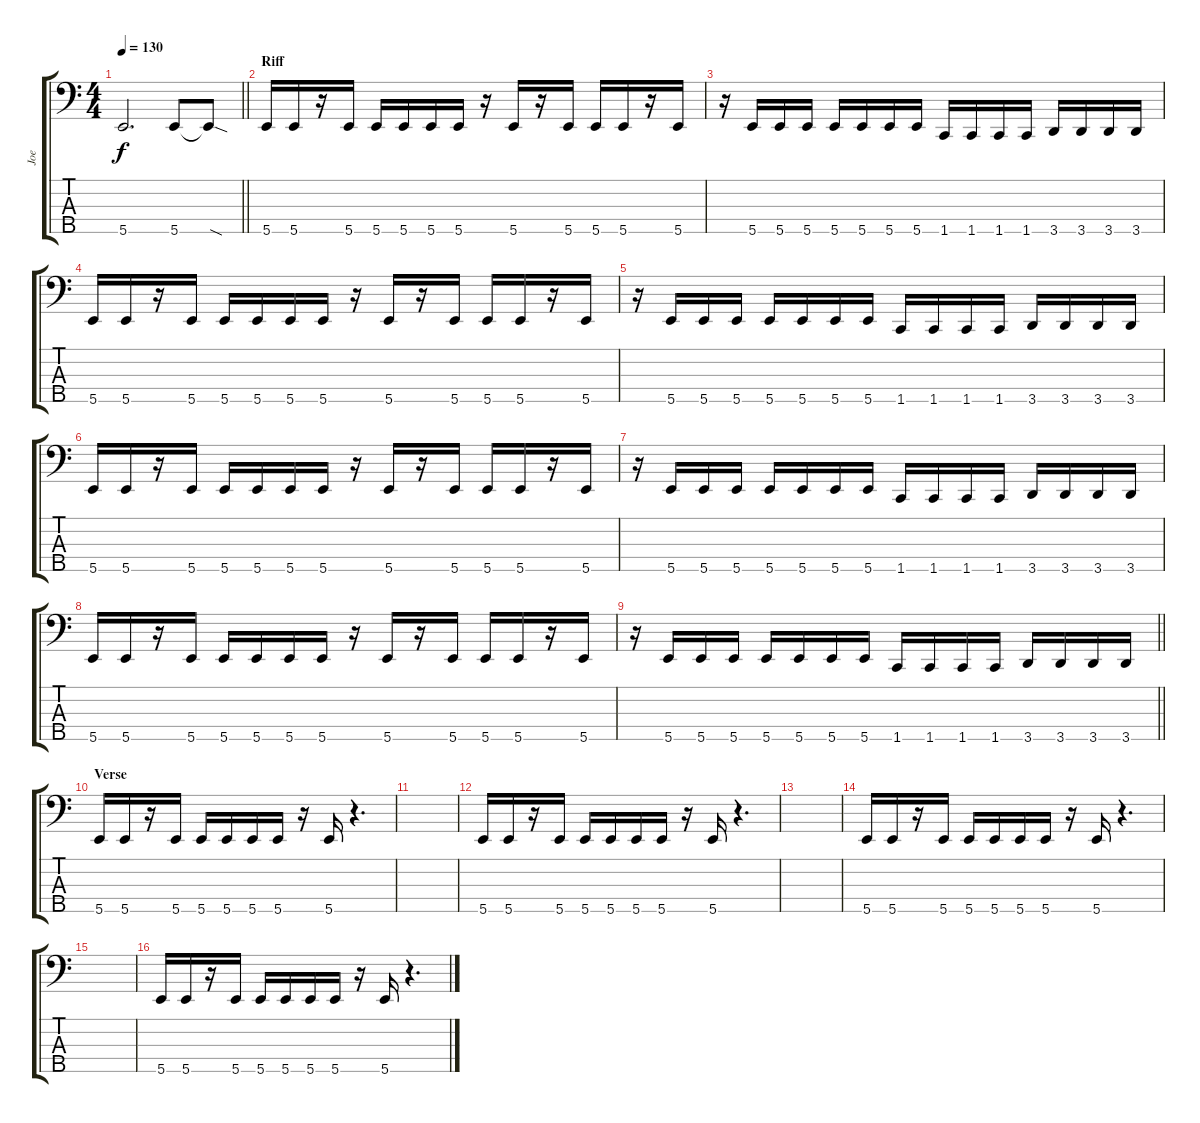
\track ("Joe" "Joe") {instrument electricbassfinger}
\staff {score tabs}
\tuning (G2 D2 A1 E1 B0) {hide}
\ts (4 4)
\tempo 130
\clef f4
\barLineRight lightlight
\ks c
5.5{t}.2{d dy f} 5.5.8 5.5{sod t}.8 |
\section ("" "Riff")
5.5.16 5.5.16 r.16 5.5.16 5.5.16 5.5.16 5.5.16 5.5.16 r.16 5.5.16 r.16 5.5.16 5.5.16 5.5.16 r.16 5.5.16 |
r.16 5.5.16 5.5.16 5.5.16 5.5.16 5.5.16 5.5.16 5.5.16 1.5.16 1.5.16 1.5.16 1.5.16 3.5.16 3.5.16 3.5.16 3.5.16 |
5.5.16 5.5.16 r.16 5.5.16 5.5.16 5.5.16 5.5.16 5.5.16 r.16 5.5.16 r.16 5.5.16 5.5.16 5.5.16 r.16 5.5.16 |
r.16 5.5.16 5.5.16 5.5.16 5.5.16 5.5.16 5.5.16 5.5.16 1.5.16 1.5.16 1.5.16 1.5.16 3.5.16 3.5.16 3.5.16 3.5.16 |
5.5.16 5.5.16 r.16 5.5.16 5.5.16 5.5.16 5.5.16 5.5.16 r.16 5.5.16 r.16 5.5.16 5.5.16 5.5.16 r.16 5.5.16 |
r.16 5.5.16 5.5.16 5.5.16 5.5.16 5.5.16 5.5.16 5.5.16 1.5.16 1.5.16 1.5.16 1.5.16 3.5.16 3.5.16 3.5.16 3.5.16 |
5.5.16 5.5.16 r.16 5.5.16 5.5.16 5.5.16 5.5.16 5.5.16 r.16 5.5.16 r.16 5.5.16 5.5.16 5.5.16 r.16 5.5.16 |
\barLineRight lightlight
r.16 5.5.16 5.5.16 5.5.16 5.5.16 5.5.16 5.5.16 5.5.16 1.5.16 1.5.16 1.5.16 1.5.16 3.5.16 3.5.16 3.5.16 3.5.16 |
\section ("" "Verse")
5.5.16 5.5.16 r.16 5.5.16 5.5.16 5.5.16 5.5.16 5.5.16 r.16 5.5.16 r.4{d} |
|
5.5.16 5.5.16 r.16 5.5.16 5.5.16 5.5.16 5.5.16 5.5.16 r.16 5.5.16 r.4{d} |
|
5.5.16 5.5.16 r.16 5.5.16 5.5.16 5.5.16 5.5.16 5.5.16 r.16 5.5.16 r.4{d} |
|
5.5.16 5.5.16 r.16 5.5.16 5.5.16 5.5.16 5.5.16 5.5.16 r.16 5.5.16 r.4{d}
